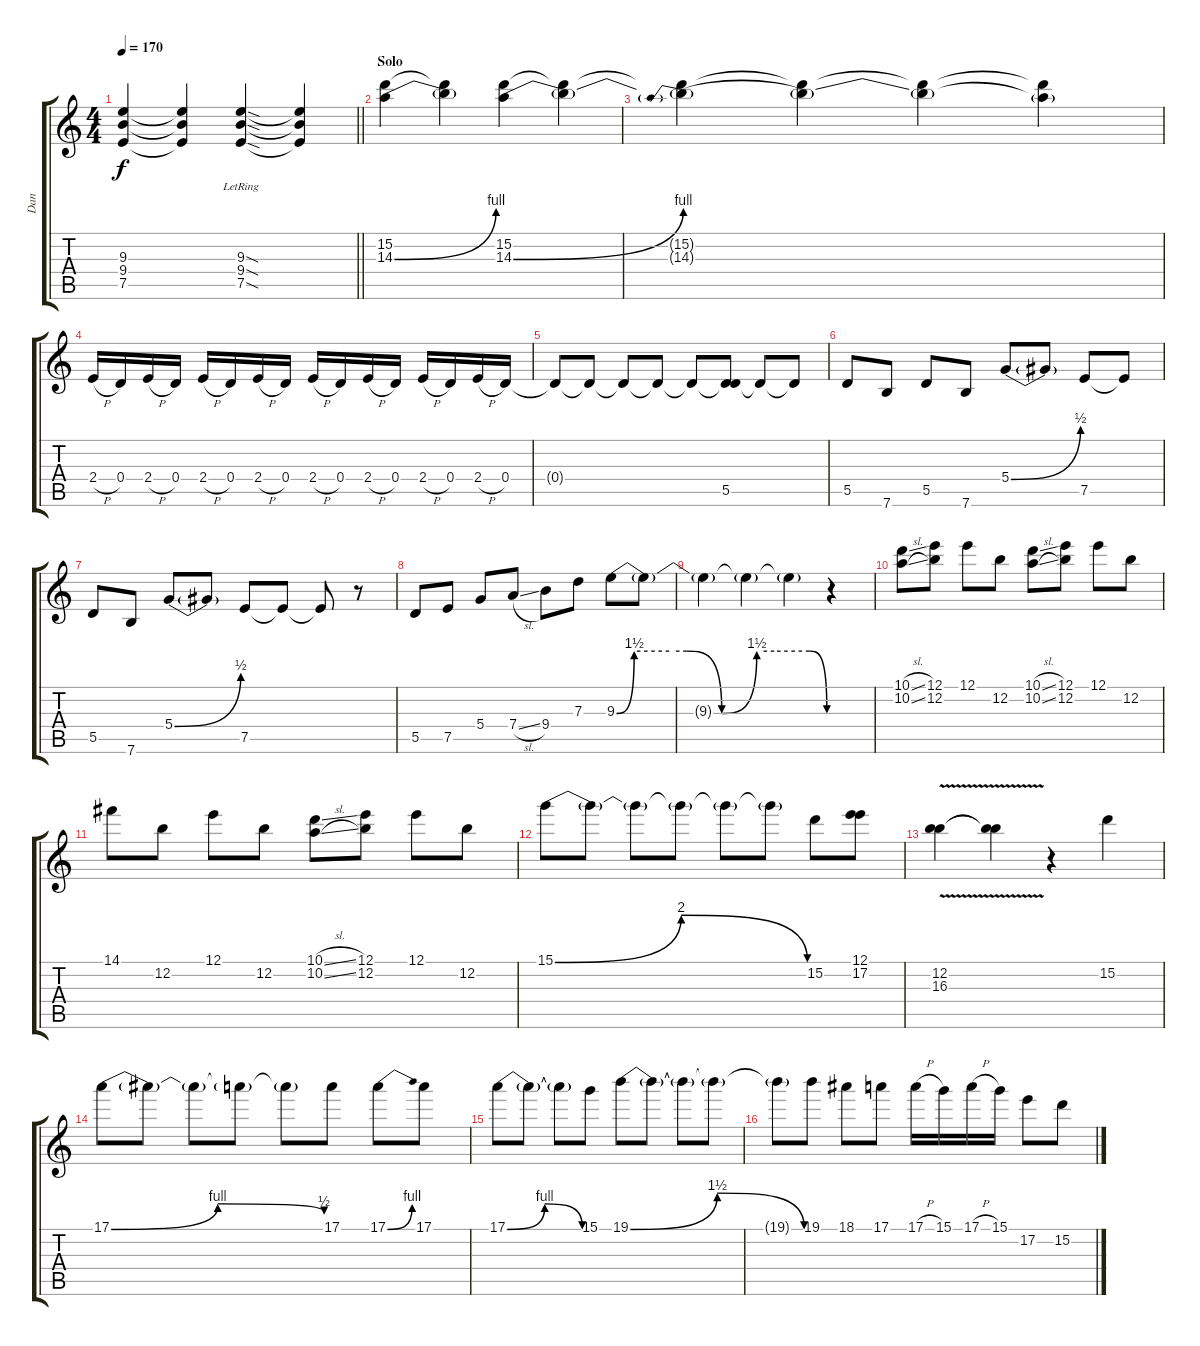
\track ("Dan" "Dan") {instrument distortionguitar}
\staff {score tabs}
\tuning (E4 B3 G3 D3 A2 E2) {hide}
\ts (4 4)
\tempo 170
\clef g2
\barLineRight lightlight
\ks c
(9.3{t} 9.4{t} 7.5{t}).4{dy f} (9.3{t} 9.4{t} 7.5{t}).4 (9.3{sod lr} 9.4{sod lr} 7.5{sod lr}).4 (9.3{t} 9.4{t} 7.5{t}).4 |
\section ("" "Solo")
(15.2 14.3{be (bend 0 0 60 4)}).4 (15.2{t} 14.3{t}).4 (15.2 14.3{be (bend 0 0 60 4)}).4 (15.2{t} 14.3{t}).4 |
(15.2{t} 14.3{be (prebend 0 4 60 4) t}).4 (15.2{t} 14.3{t}).4 (15.2{t} 14.3{t}).4 (15.2{t} 14.3{t}).4 |
2.4{h}.16 0.4.16 2.4{h}.16 0.4.16 2.4{h}.16 0.4.16 2.4{h}.16 0.4.16 2.4{h}.16 0.4.16 2.4{h}.16 0.4.16 2.4{h}.16 0.4.16 2.4{h}.16 0.4.16 |
0.4{t}.8 0.4{t}.8 0.4{t}.8 0.4{t}.8 0.4{t}.8 (0.4{t} 5.5).8 5.5{t}.8 5.5{t}.8 |
5.5.8 7.6.8 5.5.8 7.6.8 5.4{be (bend 0 0 60 2)}.8 5.4{t}.8 7.5.8 7.5{t}.8 |
5.5.8 7.6.8 5.4{be (bend 0 0 60 2)}.8 5.4{t}.8 7.5.8 7.5{t}.8 7.5{t}.8 r.8 |
5.5.8 7.5.8 5.4.8 7.4{sl}.8 9.4.8 7.3.8 9.3{be (custom 0 0 5 6 15 6 20 6 30 0 40 6 45 6 55 6 60 0)}.8 9.3{t}.8 |
9.3{t}.4 9.3{t}.4 9.3{t}.4 r.4 |
(10.1{sl} 10.2{sl}).8 (12.1 12.2).8 12.1.8 12.2.8 (10.1{sl} 10.2{sl}).8 (12.1 12.2).8 12.1.8 12.2.8 |
14.1.8 12.2.8 12.1.8 12.2.8 (10.1{sl} 10.2{sl}).8 (12.1 12.2).8 12.1.8 12.2.8 |
15.1{be (bendrelease 0 0 5 8 22 8 60 0)}.8 15.1{t}.8 15.1{t}.8 15.1{t}.8 15.1{t}.8 15.1{t}.8 15.2.8 (12.1 17.2).8 |
(12.2{v} 16.3{v}).4 (12.2{t} 16.3{t}).4 r.4 15.2.4 |
17.1{be (bendrelease 0 0 15 4 55 4 60 2)}.8 17.1{t}.8 17.1{t}.8 17.1{t}.8 17.1{t}.8 17.1.8 17.1{be (bend 0 0 60 4)}.8 17.1.8 |
17.1{be (bendrelease 0 0 13 4 30 4 60 0)}.8 17.1{t}.8 17.1{t}.8 15.1.8 19.1{be (bendrelease 0 0 15 6 30 6 60 0)}.8 19.1{t}.8 19.1{t}.8 19.1{t}.8 |
19.1{t}.8 19.1.8 18.1.8 17.1.8 17.1{h}.16 15.1.16 17.1{h}.16 15.1.16 17.2.8 15.2.8
